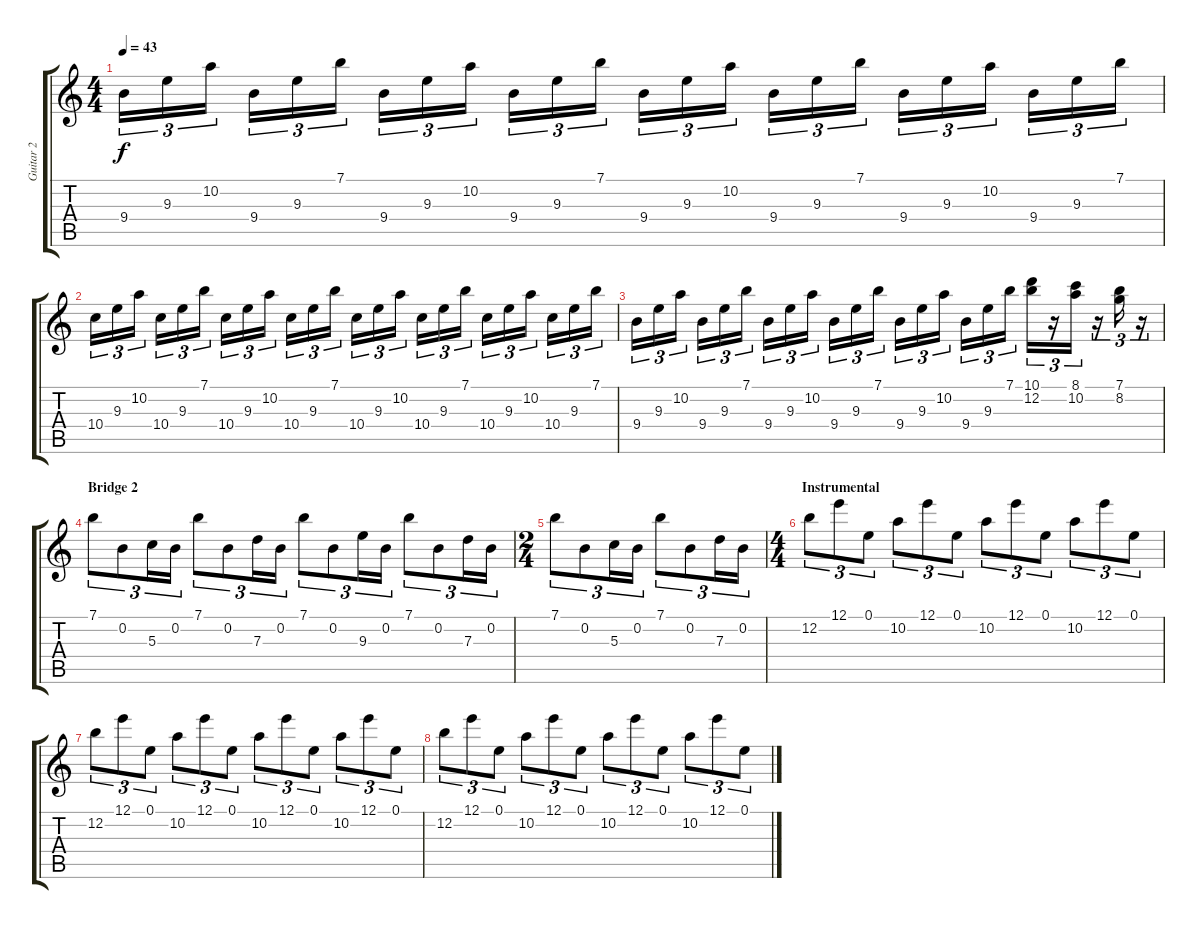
\track ("Guitar 2" "Guitar 2") {instrument acousticguitarnylon}
\staff {score tabs}
\tuning (E4 B3 G3 D3 A2 E2) {hide}
\ts (4 4)
\tempo 43
\clef g2
\ks c
9.4.16{tu (3 2) dy f volume 3} 9.3.16{tu (3 2)} 10.2.16{tu (3 2)} 9.4.16{tu (3 2)} 9.3.16{tu (3 2)} 7.1.16{tu (3 2)} 9.4.16{tu (3 2) volume 4} 9.3.16{tu (3 2)} 10.2.16{tu (3 2)} 9.4.16{tu (3 2)} 9.3.16{tu (3 2)} 7.1.16{tu (3 2)} 9.4.16{tu (3 2) volume 5} 9.3.16{tu (3 2)} 10.2.16{tu (3 2)} 9.4.16{tu (3 2)} 9.3.16{tu (3 2)} 7.1.16{tu (3 2)} 9.4.16{tu (3 2)} 9.3.16{tu (3 2)} 10.2.16{tu (3 2)} 9.4.16{tu (3 2)} 9.3.16{tu (3 2)} 7.1.16{tu (3 2)} |
10.4.16{tu (3 2) volume 6} 9.3.16{tu (3 2)} 10.2.16{tu (3 2)} 10.4.16{tu (3 2)} 9.3.16{tu (3 2)} 7.1.16{tu (3 2)} 10.4.16{tu (3 2) volume 7} 9.3.16{tu (3 2)} 10.2.16{tu (3 2)} 10.4.16{tu (3 2)} 9.3.16{tu (3 2)} 7.1.16{tu (3 2)} 10.4.16{tu (3 2) volume 8} 9.3.16{tu (3 2)} 10.2.16{tu (3 2)} 10.4.16{tu (3 2)} 9.3.16{tu (3 2)} 7.1.16{tu (3 2)} 10.4.16{tu (3 2)} 9.3.16{tu (3 2)} 10.2.16{tu (3 2)} 10.4.16{tu (3 2)} 9.3.16{tu (3 2)} 7.1.16{tu (3 2)} |
9.4.16{tu (3 2)} 9.3.16{tu (3 2)} 10.2.16{tu (3 2)} 9.4.16{tu (3 2)} 9.3.16{tu (3 2)} 7.1.16{tu (3 2)} 9.4.16{tu (3 2)} 9.3.16{tu (3 2)} 10.2.16{tu (3 2)} 9.4.16{tu (3 2)} 9.3.16{tu (3 2)} 7.1.16{tu (3 2)} 9.4.16{tu (3 2)} 9.3.16{tu (3 2)} 10.2.16{tu (3 2)} 9.4.16{tu (3 2)} 9.3.16{tu (3 2)} 7.1.16{tu (3 2)} (10.1 12.2).16{tu (3 2)} r.16{tu (3 2)} (8.1 10.2).16{tu (3 2)} r.16{tu (3 2)} (7.1 8.2).16{tu (3 2)} r.16{tu (3 2)} |
\section ("" "Bridge 2")
7.1.8{tu (3 2)} 0.2.8{tu (3 2)} 5.3.16{tu (3 2)} 0.2.16{tu (3 2)} 7.1.8{tu (3 2)} 0.2.8{tu (3 2)} 7.3.16{tu (3 2)} 0.2.16{tu (3 2)} 7.1.8{tu (3 2)} 0.2.8{tu (3 2)} 9.3.16{tu (3 2)} 0.2.16{tu (3 2)} 7.1.8{tu (3 2)} 0.2.8{tu (3 2)} 7.3.16{tu (3 2)} 0.2.16{tu (3 2)} |
\ts (2 4)
7.1.8{tu (3 2)} 0.2.8{tu (3 2)} 5.3.16{tu (3 2)} 0.2.16{tu (3 2)} 7.1.8{tu (3 2)} 0.2.8{tu (3 2)} 7.3.16{tu (3 2)} 0.2.16{tu (3 2)} |
\ts (4 4)
\section ("" "Instrumental")
12.2.8{tu (3 2) balance 16} 12.1.8{tu (3 2) balance 0} 0.1.8{tu (3 2) balance 8} 10.2.8{tu (3 2) balance 16} 12.1.8{tu (3 2) balance 0} 0.1.8{tu (3 2) balance 8} 10.2.8{tu (3 2) balance 16} 12.1.8{tu (3 2) balance 0} 0.1.8{tu (3 2) balance 8} 10.2.8{tu (3 2) balance 16} 12.1.8{tu (3 2) balance 0} 0.1.8{tu (3 2) balance 8} |
12.2.8{tu (3 2) balance 16} 12.1.8{tu (3 2) balance 0} 0.1.8{tu (3 2) balance 8} 10.2.8{tu (3 2) balance 16} 12.1.8{tu (3 2) balance 0} 0.1.8{tu (3 2) balance 8} 10.2.8{tu (3 2) balance 16} 12.1.8{tu (3 2) balance 0} 0.1.8{tu (3 2) balance 8} 10.2.8{tu (3 2) balance 16} 12.1.8{tu (3 2) balance 0} 0.1.8{tu (3 2) balance 8} |
12.2.8{tu (3 2) balance 16} 12.1.8{tu (3 2) balance 0} 0.1.8{tu (3 2) balance 8} 10.2.8{tu (3 2) balance 16} 12.1.8{tu (3 2) balance 0} 0.1.8{tu (3 2) balance 8} 10.2.8{tu (3 2) balance 16} 12.1.8{tu (3 2) balance 0} 0.1.8{tu (3 2) balance 8} 10.2.8{tu (3 2) balance 16} 12.1.8{tu (3 2) balance 0} 0.1.8{tu (3 2) balance 8}
